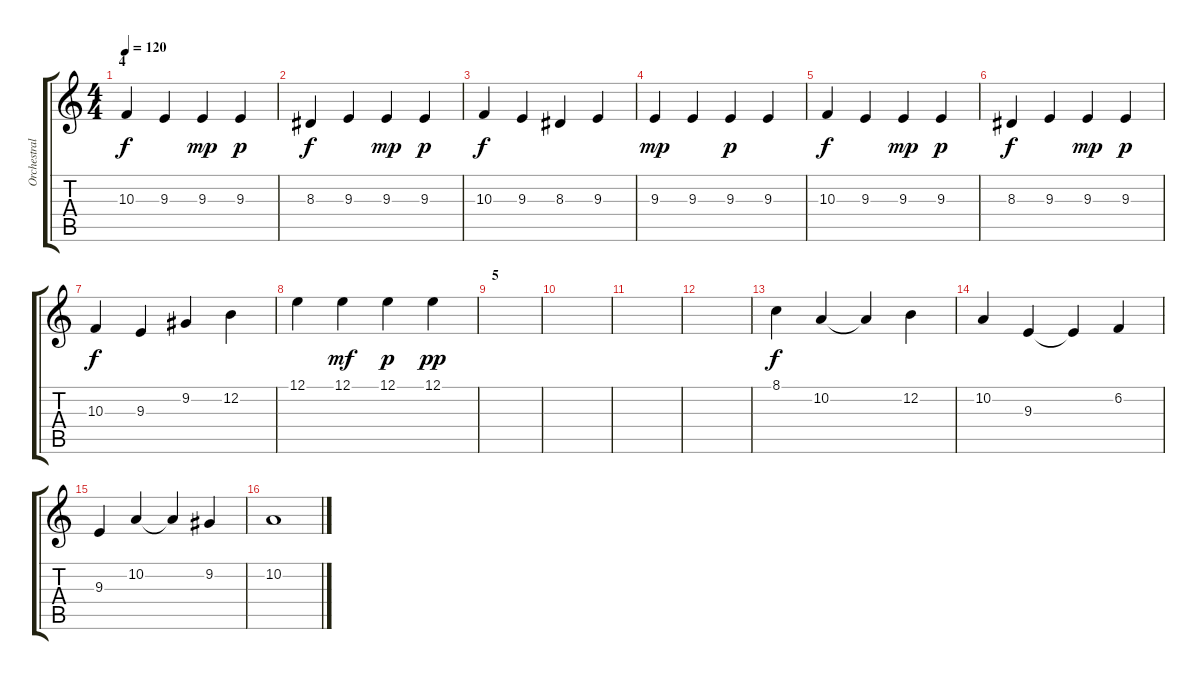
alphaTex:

\track ("Orchestral" "Orchestral") {instrument orchestralharp}
\staff {score tabs}
\tuning (E4 B3 G3 D3 A2 E2) {hide}
\ts (4 4)
\section ("" "4")
\tempo 120
\clef g2
\ks c
10.3.4{dy f} 9.3.4 9.3.4{dy mp} 9.3.4{dy p} |
8.3.4{dy f} 9.3.4 9.3.4{dy mp} 9.3.4{dy p} |
10.3.4{dy f} 9.3.4 8.3.4 9.3.4 |
9.3.4{dy mp} 9.3.4 9.3.4{dy p} 9.3.4 |
10.3.4{dy f} 9.3.4 9.3.4{dy mp} 9.3.4{dy p} |
8.3.4{dy f} 9.3.4 9.3.4{dy mp} 9.3.4{dy p} |
10.3.4{dy f} 9.3.4 9.2.4 12.2.4 |
12.1.4 12.1.4{dy mf} 12.1.4{dy p} 12.1.4{dy pp} |
\section ("" "5")
|
|
|
|
8.1.4{dy f} 10.2.4 10.2{t}.4 12.2.4 |
10.2.4 9.3.4 9.3{t}.4 6.2.4 |
9.3.4 10.2.4 10.2{t}.4 9.2.4 |
10.2.1
